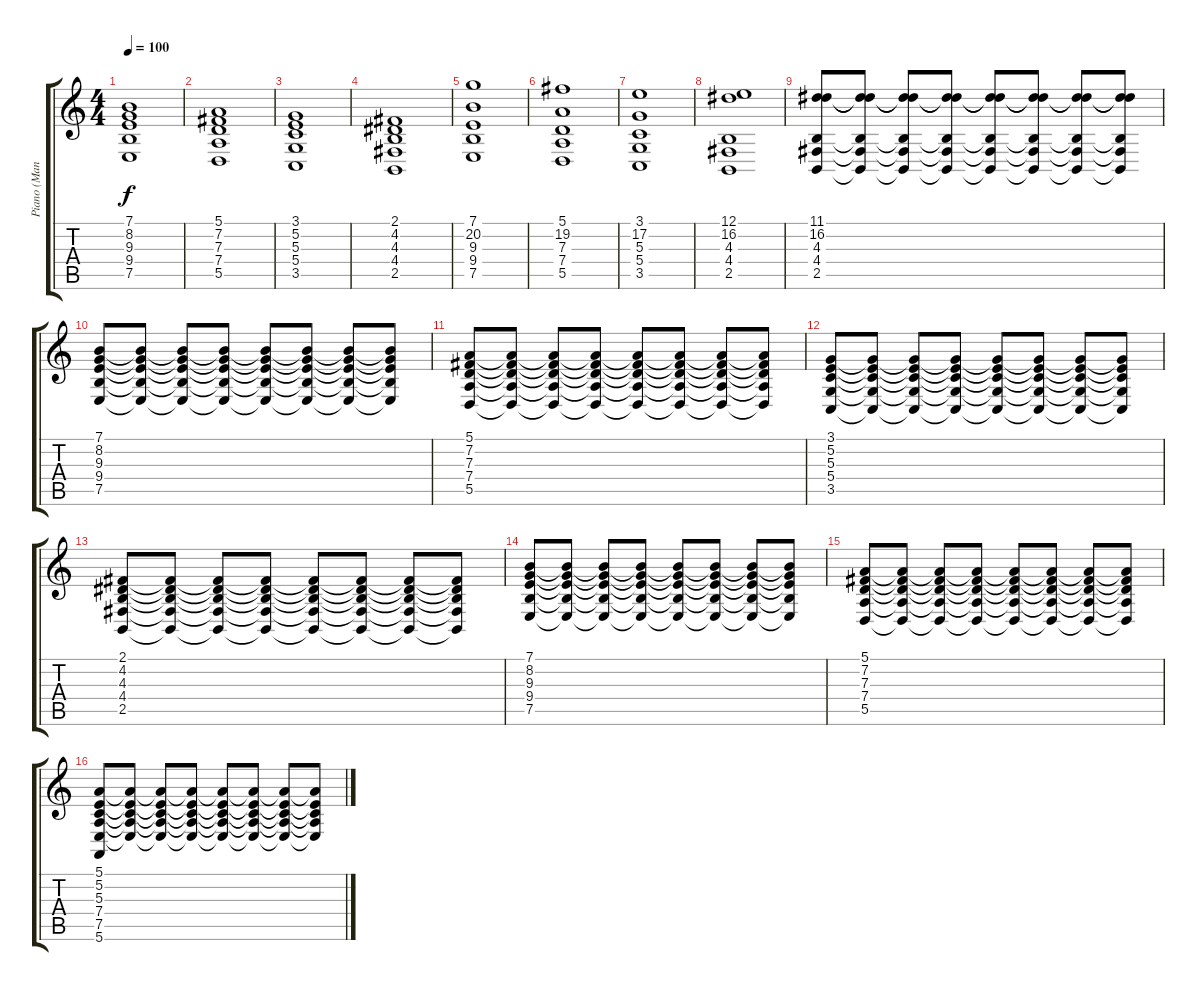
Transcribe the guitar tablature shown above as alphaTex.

\track ("Piano (Mano Izquierda)" "Piano (Man") {instrument electricgrandpiano}
\staff {score tabs}
\tuning (E4 B3 G3 D3 A2 E2) {hide}
\ts (4 4)
\tempo 100
\clef g2
\ks c
(7.1 8.2 9.3 9.4 7.5).1{dy f instrument electricgrandpiano} |
(5.1 7.2 7.3 7.4 5.5).1 |
(3.1 5.2 5.3 5.4 3.5).1 |
(2.1 4.2 4.3 4.4 2.5).1 |
(7.1 20.2 9.3 9.4 7.5).1 |
(5.1 19.2 7.3 7.4 5.5).1 |
(3.1 17.2 5.3 5.4 3.5).1 |
(12.1 16.2 4.3 4.4 2.5).1 |
(11.1 16.2 4.3 4.4 2.5).8 (11.1{t} 16.2{t} 4.3{t} 4.4{t} 2.5{t}).8 (11.1{t} 16.2{t} 4.3{t} 4.4{t} 2.5{t}).8 (11.1{t} 16.2{t} 4.3{t} 4.4{t} 2.5{t}).8 (11.1{t} 16.2{t} 4.3{t} 4.4{t} 2.5{t}).8 (11.1{t} 16.2{t} 4.3{t} 4.4{t} 2.5{t}).8 (11.1{t} 16.2{t} 4.3{t} 4.4{t} 2.5{t}).8 (11.1{t} 16.2{t} 4.3{t} 4.4{t} 2.5{t}).8 |
(7.1 8.2 9.3 9.4 7.5).8 (7.1{t} 8.2{t} 9.3{t} 9.4{t} 7.5{t}).8 (7.1{t} 8.2{t} 9.3{t} 9.4{t} 7.5{t}).8 (7.1{t} 8.2{t} 9.3{t} 9.4{t} 7.5{t}).8 (7.1{t} 8.2{t} 9.3{t} 9.4{t} 7.5{t}).8 (7.1{t} 8.2{t} 9.3{t} 9.4{t} 7.5{t}).8 (7.1{t} 8.2{t} 9.3{t} 9.4{t} 7.5{t}).8 (7.1{t} 8.2{t} 9.3{t} 9.4{t} 7.5{t}).8 |
(5.1 7.2 7.3 7.4 5.5).8 (5.1{t} 7.2{t} 7.3{t} 7.4{t} 5.5{t}).8 (5.1{t} 7.2{t} 7.3{t} 7.4{t} 5.5{t}).8 (5.1{t} 7.2{t} 7.3{t} 7.4{t} 5.5{t}).8 (5.1{t} 7.2{t} 7.3{t} 7.4{t} 5.5{t}).8 (5.1{t} 7.2{t} 7.3{t} 7.4{t} 5.5{t}).8 (5.1{t} 7.2{t} 7.3{t} 7.4{t} 5.5{t}).8 (5.1{t} 7.2{t} 7.3{t} 7.4{t} 5.5{t}).8 |
(3.1 5.2 5.3 5.4 3.5).8 (3.1{t} 5.2{t} 5.3{t} 5.4{t} 3.5{t}).8 (3.1{t} 5.2{t} 5.3{t} 5.4{t} 3.5{t}).8 (3.1{t} 5.2{t} 5.3{t} 5.4{t} 3.5{t}).8 (3.1{t} 5.2{t} 5.3{t} 5.4{t} 3.5{t}).8 (3.1{t} 5.2{t} 5.3{t} 5.4{t} 3.5{t}).8 (3.1{t} 5.2{t} 5.3{t} 5.4{t} 3.5{t}).8 (3.1{t} 5.2{t} 5.3{t} 5.4{t} 3.5{t}).8 |
(2.1 4.2 4.3 4.4 2.5).8 (2.1{t} 4.2{t} 4.3{t} 4.4{t} 2.5{t}).8 (2.1{t} 4.2{t} 4.3{t} 4.4{t} 2.5{t}).8 (2.1{t} 4.2{t} 4.3{t} 4.4{t} 2.5{t}).8 (2.1{t} 4.2{t} 4.3{t} 4.4{t} 2.5{t}).8 (2.1{t} 4.2{t} 4.3{t} 4.4{t} 2.5{t}).8 (2.1{t} 4.2{t} 4.3{t} 4.4{t} 2.5{t}).8 (2.1{t} 4.2{t} 4.3{t} 4.4{t} 2.5{t}).8 |
(7.1 8.2 9.3 9.4 7.5).8 (7.1{t} 8.2{t} 9.3{t} 9.4{t} 7.5{t}).8 (7.1{t} 8.2{t} 9.3{t} 9.4{t} 7.5{t}).8 (7.1{t} 8.2{t} 9.3{t} 9.4{t} 7.5{t}).8 (7.1{t} 8.2{t} 9.3{t} 9.4{t} 7.5{t}).8 (7.1{t} 8.2{t} 9.3{t} 9.4{t} 7.5{t}).8 (7.1{t} 8.2{t} 9.3{t} 9.4{t} 7.5{t}).8 (7.1{t} 8.2{t} 9.3{t} 9.4{t} 7.5{t}).8 |
(5.1 7.2 7.3 7.4 5.5).8 (5.1{t} 7.2{t} 7.3{t} 7.4{t} 5.5{t}).8 (5.1{t} 7.2{t} 7.3{t} 7.4{t} 5.5{t}).8 (5.1{t} 7.2{t} 7.3{t} 7.4{t} 5.5{t}).8 (5.1{t} 7.2{t} 7.3{t} 7.4{t} 5.5{t}).8 (5.1{t} 7.2{t} 7.3{t} 7.4{t} 5.5{t}).8 (5.1{t} 7.2{t} 7.3{t} 7.4{t} 5.5{t}).8 (5.1{t} 7.2{t} 7.3{t} 7.4{t} 5.5{t}).8 |
(5.1 5.2 5.3 7.4 7.5 5.6).8 (5.1{t} 5.2{t} 5.3{t} 7.4{t} 7.5{t}).8 (5.1{t} 5.2{t} 5.3{t} 7.4{t} 7.5{t}).8 (5.1{t} 5.2{t} 5.3{t} 7.4{t} 7.5{t}).8 (5.1{t} 5.2{t} 5.3{t} 7.4{t} 7.5{t}).8 (5.1{t} 5.2{t} 5.3{t} 7.4{t} 7.5{t}).8 (5.1{t} 5.2{t} 5.3{t} 7.4{t} 7.5{t}).8 (5.1{t} 5.2{t} 5.3{t} 7.4{t} 7.5{t}).8
